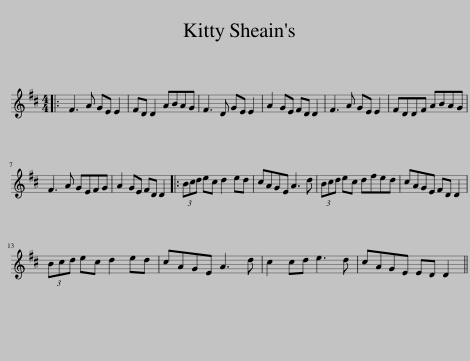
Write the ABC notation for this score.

X:1
L:1/8
M:4/4
I:linebreak $
K:D
V:1 treble
V:1
|: F3 A GE E2 | FD D2 ABAG | F3 D GE E2 | A2 GE FD D2 | F3 A GE E2 | %5
 FDDF ABAG |$ F3 A GEFG | A2 GE FD D2 |: (3Bcd ec d2 ed | cAGE A3 d | %10
 (3Bcd ec dfed | cAGE FD D2 |$ (3Bcd ec d2 ed | cAGE A3 d | c2 cd e3 d | %15
 cAGE ED D2 || %16
